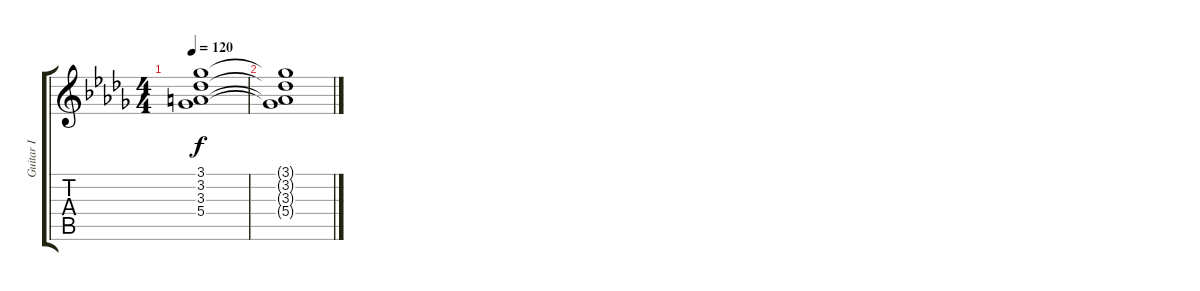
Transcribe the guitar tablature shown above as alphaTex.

\track ("Guitar I" "Guitar I") {instrument distortionguitar}
\staff {score tabs}
\tuning (Eb4 Bb3 Gb3 Db3 Ab2 Eb2) {hide}
\ts (4 4)
\tempo 120
\clef g2
\ks db
(3.1{t} 3.2{t} 3.3{t} 5.4{t}).1{dy f} |
(3.1{t} 3.2{t} 3.3{t} 5.4{t}).1
